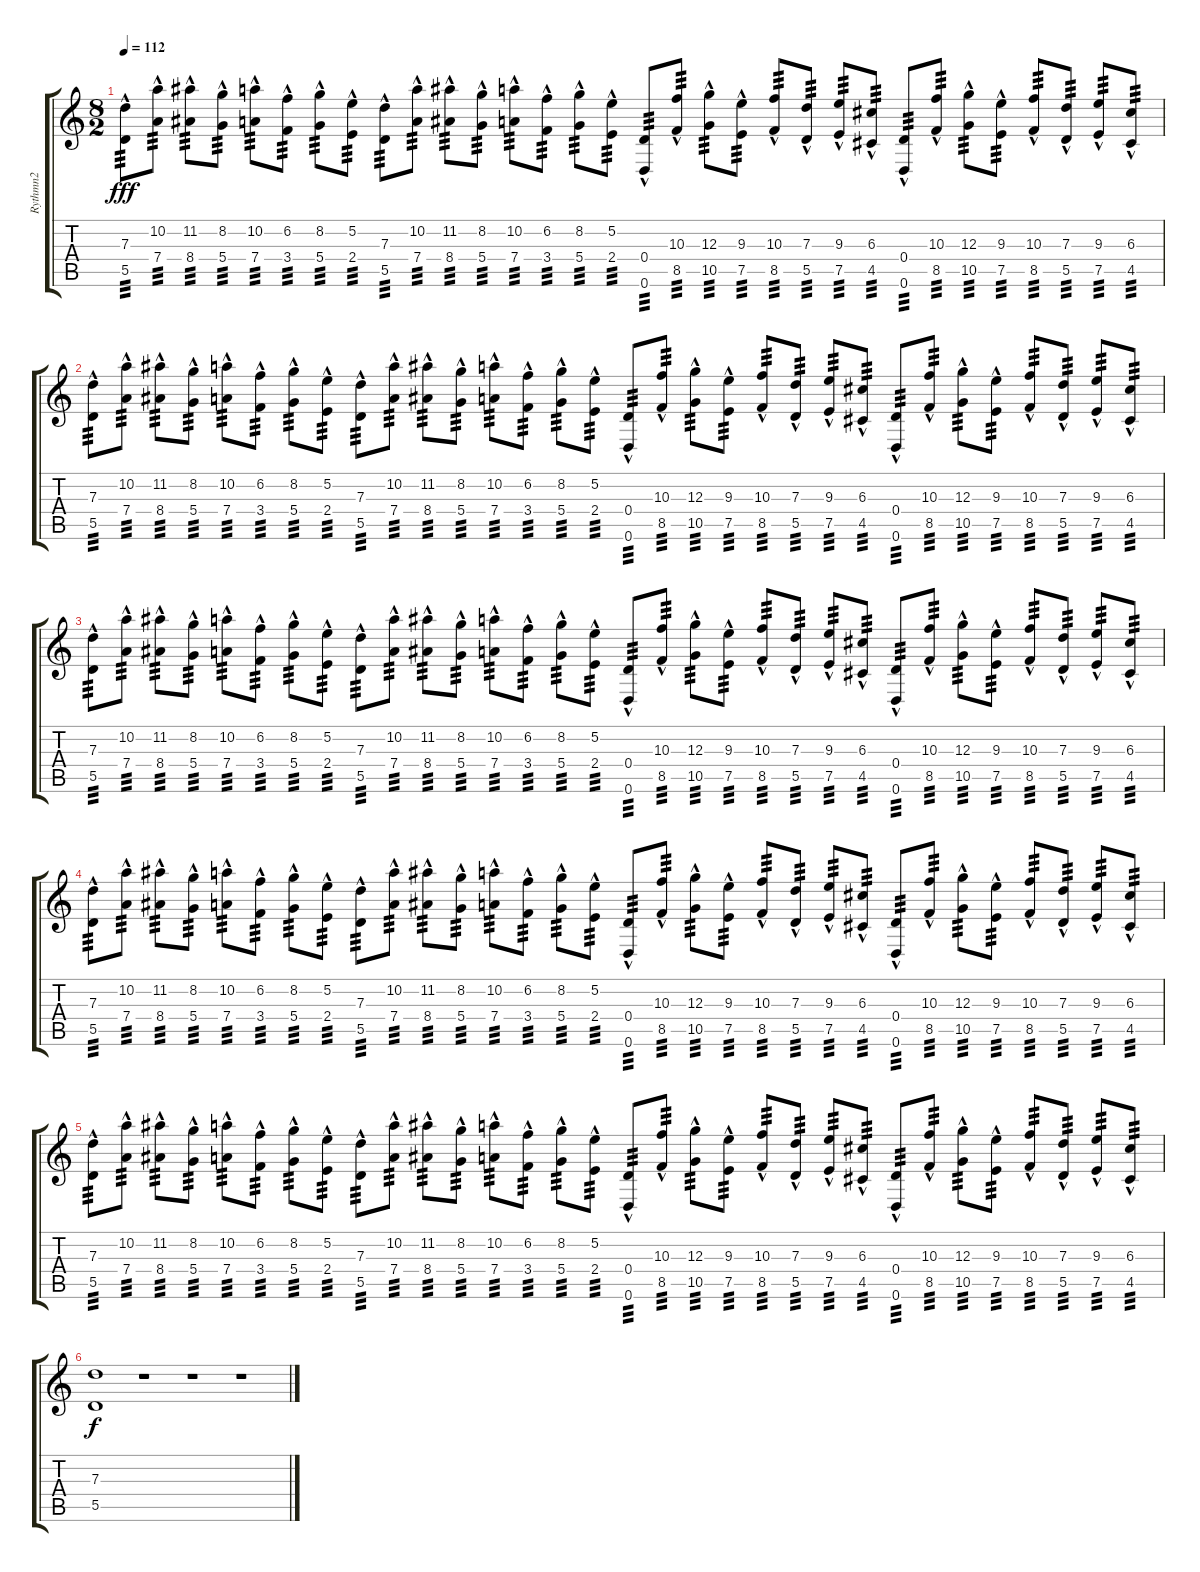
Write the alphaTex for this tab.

\track ("Rythmn2" "Rythmn2") {instrument distortionguitar}
\staff {score tabs}
\tuning (E4 B3 G3 D3 A2 D2) {hide}
\ts (8 2)
\tempo 112
\clef g2
\ks c
(7.3{hac} 5.5).8{tp 3 dy fff} (10.2{hac} 7.4).8{tp 3} (11.2{hac} 8.4).8{tp 3} (8.2{hac} 5.4).8{tp 3} (10.2{hac} 7.4).8{tp 3} (6.2{hac} 3.4).8{tp 3} (8.2{hac} 5.4).8{tp 3} (5.2{hac} 2.4).8{tp 3} (7.3{hac} 5.5).8{tp 3} (10.2{hac} 7.4).8{tp 3} (11.2{hac} 8.4).8{tp 3} (8.2{hac} 5.4).8{tp 3} (10.2{hac} 7.4).8{tp 3} (6.2{hac} 3.4).8{tp 3} (8.2{hac} 5.4).8{tp 3} (5.2{hac} 2.4).8{tp 3} (0.4{hac} 0.6).8{tp 3} (10.3{hac} 8.5).8{tp 3} (12.3{hac} 10.5).8{tp 3} (9.3{hac} 7.5).8{tp 3} (10.3{hac} 8.5).8{tp 3} (7.3{hac} 5.5).8{tp 3} (9.3{hac} 7.5).8{tp 3} (6.3{hac} 4.5).8{tp 3} (0.4{hac} 0.6).8{tp 3} (10.3{hac} 8.5).8{tp 3} (12.3{hac} 10.5).8{tp 3} (9.3{hac} 7.5).8{tp 3} (10.3{hac} 8.5).8{tp 3} (7.3{hac} 5.5).8{tp 3} (9.3{hac} 7.5).8{tp 3} (6.3{hac} 4.5).8{tp 3} |
(7.3{hac} 5.5).8{tp 3} (10.2{hac} 7.4).8{tp 3} (11.2{hac} 8.4).8{tp 3} (8.2{hac} 5.4).8{tp 3} (10.2{hac} 7.4).8{tp 3} (6.2{hac} 3.4).8{tp 3} (8.2{hac} 5.4).8{tp 3} (5.2{hac} 2.4).8{tp 3} (7.3{hac} 5.5).8{tp 3} (10.2{hac} 7.4).8{tp 3} (11.2{hac} 8.4).8{tp 3} (8.2{hac} 5.4).8{tp 3} (10.2{hac} 7.4).8{tp 3} (6.2{hac} 3.4).8{tp 3} (8.2{hac} 5.4).8{tp 3} (5.2{hac} 2.4).8{tp 3} (0.4{hac} 0.6).8{tp 3} (10.3{hac} 8.5).8{tp 3} (12.3{hac} 10.5).8{tp 3} (9.3{hac} 7.5).8{tp 3} (10.3{hac} 8.5).8{tp 3} (7.3{hac} 5.5).8{tp 3} (9.3{hac} 7.5).8{tp 3} (6.3{hac} 4.5).8{tp 3} (0.4{hac} 0.6).8{tp 3} (10.3{hac} 8.5).8{tp 3} (12.3{hac} 10.5).8{tp 3} (9.3{hac} 7.5).8{tp 3} (10.3{hac} 8.5).8{tp 3} (7.3{hac} 5.5).8{tp 3} (9.3{hac} 7.5).8{tp 3} (6.3{hac} 4.5).8{tp 3} |
(7.3{hac} 5.5).8{tp 3} (10.2{hac} 7.4).8{tp 3} (11.2{hac} 8.4).8{tp 3} (8.2{hac} 5.4).8{tp 3} (10.2{hac} 7.4).8{tp 3} (6.2{hac} 3.4).8{tp 3} (8.2{hac} 5.4).8{tp 3} (5.2{hac} 2.4).8{tp 3} (7.3{hac} 5.5).8{tp 3} (10.2{hac} 7.4).8{tp 3} (11.2{hac} 8.4).8{tp 3} (8.2{hac} 5.4).8{tp 3} (10.2{hac} 7.4).8{tp 3} (6.2{hac} 3.4).8{tp 3} (8.2{hac} 5.4).8{tp 3} (5.2{hac} 2.4).8{tp 3} (0.4{hac} 0.6).8{tp 3} (10.3{hac} 8.5).8{tp 3} (12.3{hac} 10.5).8{tp 3} (9.3{hac} 7.5).8{tp 3} (10.3{hac} 8.5).8{tp 3} (7.3{hac} 5.5).8{tp 3} (9.3{hac} 7.5).8{tp 3} (6.3{hac} 4.5).8{tp 3} (0.4{hac} 0.6).8{tp 3} (10.3{hac} 8.5).8{tp 3} (12.3{hac} 10.5).8{tp 3} (9.3{hac} 7.5).8{tp 3} (10.3{hac} 8.5).8{tp 3} (7.3{hac} 5.5).8{tp 3} (9.3{hac} 7.5).8{tp 3} (6.3{hac} 4.5).8{tp 3} |
(7.3{hac} 5.5).8{tp 3} (10.2{hac} 7.4).8{tp 3} (11.2{hac} 8.4).8{tp 3} (8.2{hac} 5.4).8{tp 3} (10.2{hac} 7.4).8{tp 3} (6.2{hac} 3.4).8{tp 3} (8.2{hac} 5.4).8{tp 3} (5.2{hac} 2.4).8{tp 3} (7.3{hac} 5.5).8{tp 3} (10.2{hac} 7.4).8{tp 3} (11.2{hac} 8.4).8{tp 3} (8.2{hac} 5.4).8{tp 3} (10.2{hac} 7.4).8{tp 3} (6.2{hac} 3.4).8{tp 3} (8.2{hac} 5.4).8{tp 3} (5.2{hac} 2.4).8{tp 3} (0.4{hac} 0.6).8{tp 3} (10.3{hac} 8.5).8{tp 3} (12.3{hac} 10.5).8{tp 3} (9.3{hac} 7.5).8{tp 3} (10.3{hac} 8.5).8{tp 3} (7.3{hac} 5.5).8{tp 3} (9.3{hac} 7.5).8{tp 3} (6.3{hac} 4.5).8{tp 3} (0.4{hac} 0.6).8{tp 3} (10.3{hac} 8.5).8{tp 3} (12.3{hac} 10.5).8{tp 3} (9.3{hac} 7.5).8{tp 3} (10.3{hac} 8.5).8{tp 3} (7.3{hac} 5.5).8{tp 3} (9.3{hac} 7.5).8{tp 3} (6.3{hac} 4.5).8{tp 3} |
(7.3{hac} 5.5).8{tp 3} (10.2{hac} 7.4).8{tp 3} (11.2{hac} 8.4).8{tp 3} (8.2{hac} 5.4).8{tp 3} (10.2{hac} 7.4).8{tp 3} (6.2{hac} 3.4).8{tp 3} (8.2{hac} 5.4).8{tp 3} (5.2{hac} 2.4).8{tp 3} (7.3{hac} 5.5).8{tp 3} (10.2{hac} 7.4).8{tp 3} (11.2{hac} 8.4).8{tp 3} (8.2{hac} 5.4).8{tp 3} (10.2{hac} 7.4).8{tp 3} (6.2{hac} 3.4).8{tp 3} (8.2{hac} 5.4).8{tp 3} (5.2{hac} 2.4).8{tp 3} (0.4{hac} 0.6).8{tp 3} (10.3{hac} 8.5).8{tp 3} (12.3{hac} 10.5).8{tp 3} (9.3{hac} 7.5).8{tp 3} (10.3{hac} 8.5).8{tp 3} (7.3{hac} 5.5).8{tp 3} (9.3{hac} 7.5).8{tp 3} (6.3{hac} 4.5).8{tp 3} (0.4{hac} 0.6).8{tp 3} (10.3{hac} 8.5).8{tp 3} (12.3{hac} 10.5).8{tp 3} (9.3{hac} 7.5).8{tp 3} (10.3{hac} 8.5).8{tp 3} (7.3{hac} 5.5).8{tp 3} (9.3{hac} 7.5).8{tp 3} (6.3{hac} 4.5).8{tp 3} |
(7.3 5.5).1{dy f} r.1 r.1 r.1
